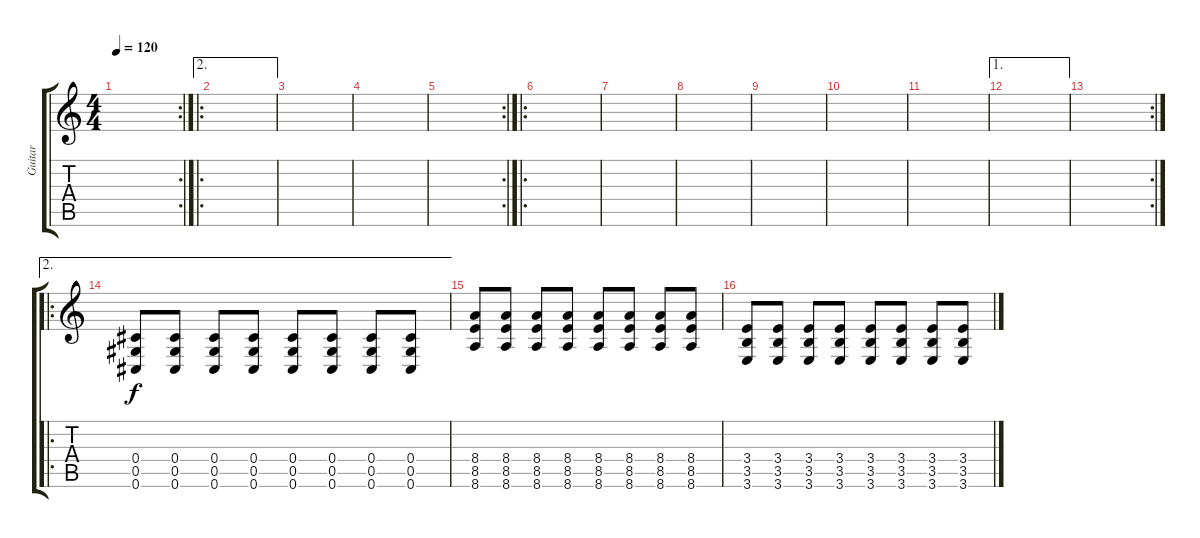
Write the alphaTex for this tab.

\track ("Guitar" "Guitar") {instrument distortionguitar}
\staff {score tabs}
\tuning (Eb4 Bb3 Gb3 Db3 Ab2 Db2) {hide}
\rc 2
\ts (4 4)
\tempo 120
\clef g2
\ks c
|
\ae 2
\ro
|
|
|
\rc 2
|
\ro
|
|
|
|
|
|
\ae 1
|
\rc 2
|
\ae 2
\ro
(0.4 0.5 0.6).8 (0.4 0.5 0.6).8 (0.4 0.5 0.6).8 (0.4 0.5 0.6).8 (0.4 0.5 0.6).8 (0.4 0.5 0.6).8 (0.4 0.5 0.6).8 (0.4 0.5 0.6).8 |
(8.4 8.5 8.6).8 (8.4 8.5 8.6).8 (8.4 8.5 8.6).8 (8.4 8.5 8.6).8 (8.4 8.5 8.6).8 (8.4 8.5 8.6).8 (8.4 8.5 8.6).8 (8.4 8.5 8.6).8 |
(3.4 3.5 3.6).8 (3.4 3.5 3.6).8 (3.4 3.5 3.6).8 (3.4 3.5 3.6).8 (3.4 3.5 3.6).8 (3.4 3.5 3.6).8 (3.4 3.5 3.6).8 (3.4 3.5 3.6).8
